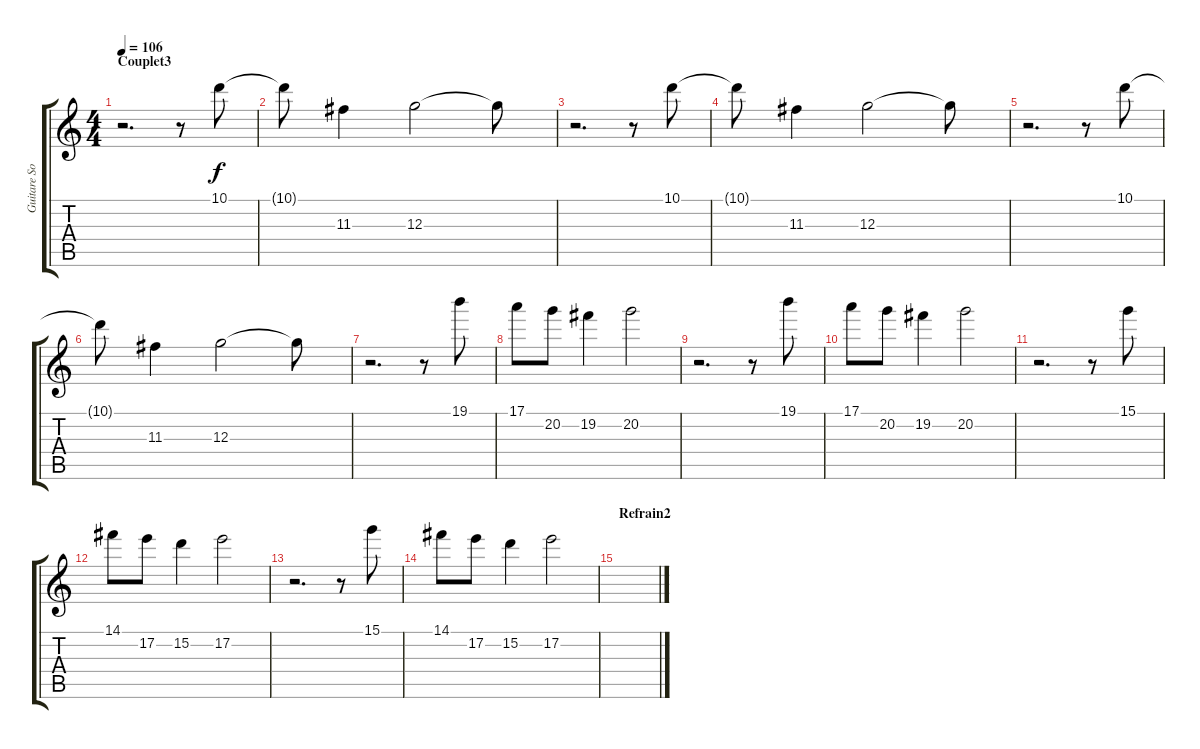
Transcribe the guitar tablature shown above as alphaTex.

\track ("Guitare Solo" "Guitare So") {instrument overdrivenguitar}
\staff {score tabs}
\tuning (E4 B3 G3 D3 A2 E2) {hide}
\ts (4 4)
\section ("" "Couplet3")
\tempo 106
\clef g2
\ks c
r.2{d dy f} r.8 10.1.8 |
10.1{t}.8 11.3.4 12.3.2 12.3{t}.8 |
r.2{d} r.8 10.1.8 |
10.1{t}.8 11.3.4 12.3.2 12.3{t}.8 |
r.2{d} r.8 10.1.8 |
10.1{t}.8 11.3.4 12.3.2 12.3{t}.8 |
r.2{d} r.8 19.1.8 |
17.1.8 20.2.8 19.2.4 20.2.2 |
r.2{d} r.8 19.1.8 |
17.1.8 20.2.8 19.2.4 20.2.2 |
r.2{d} r.8 15.1.8 |
14.1.8 17.2.8 15.2.4 17.2.2 |
r.2{d} r.8 15.1.8 |
14.1.8 17.2.8 15.2.4 17.2.2 |
\section ("" "Refrain2")
